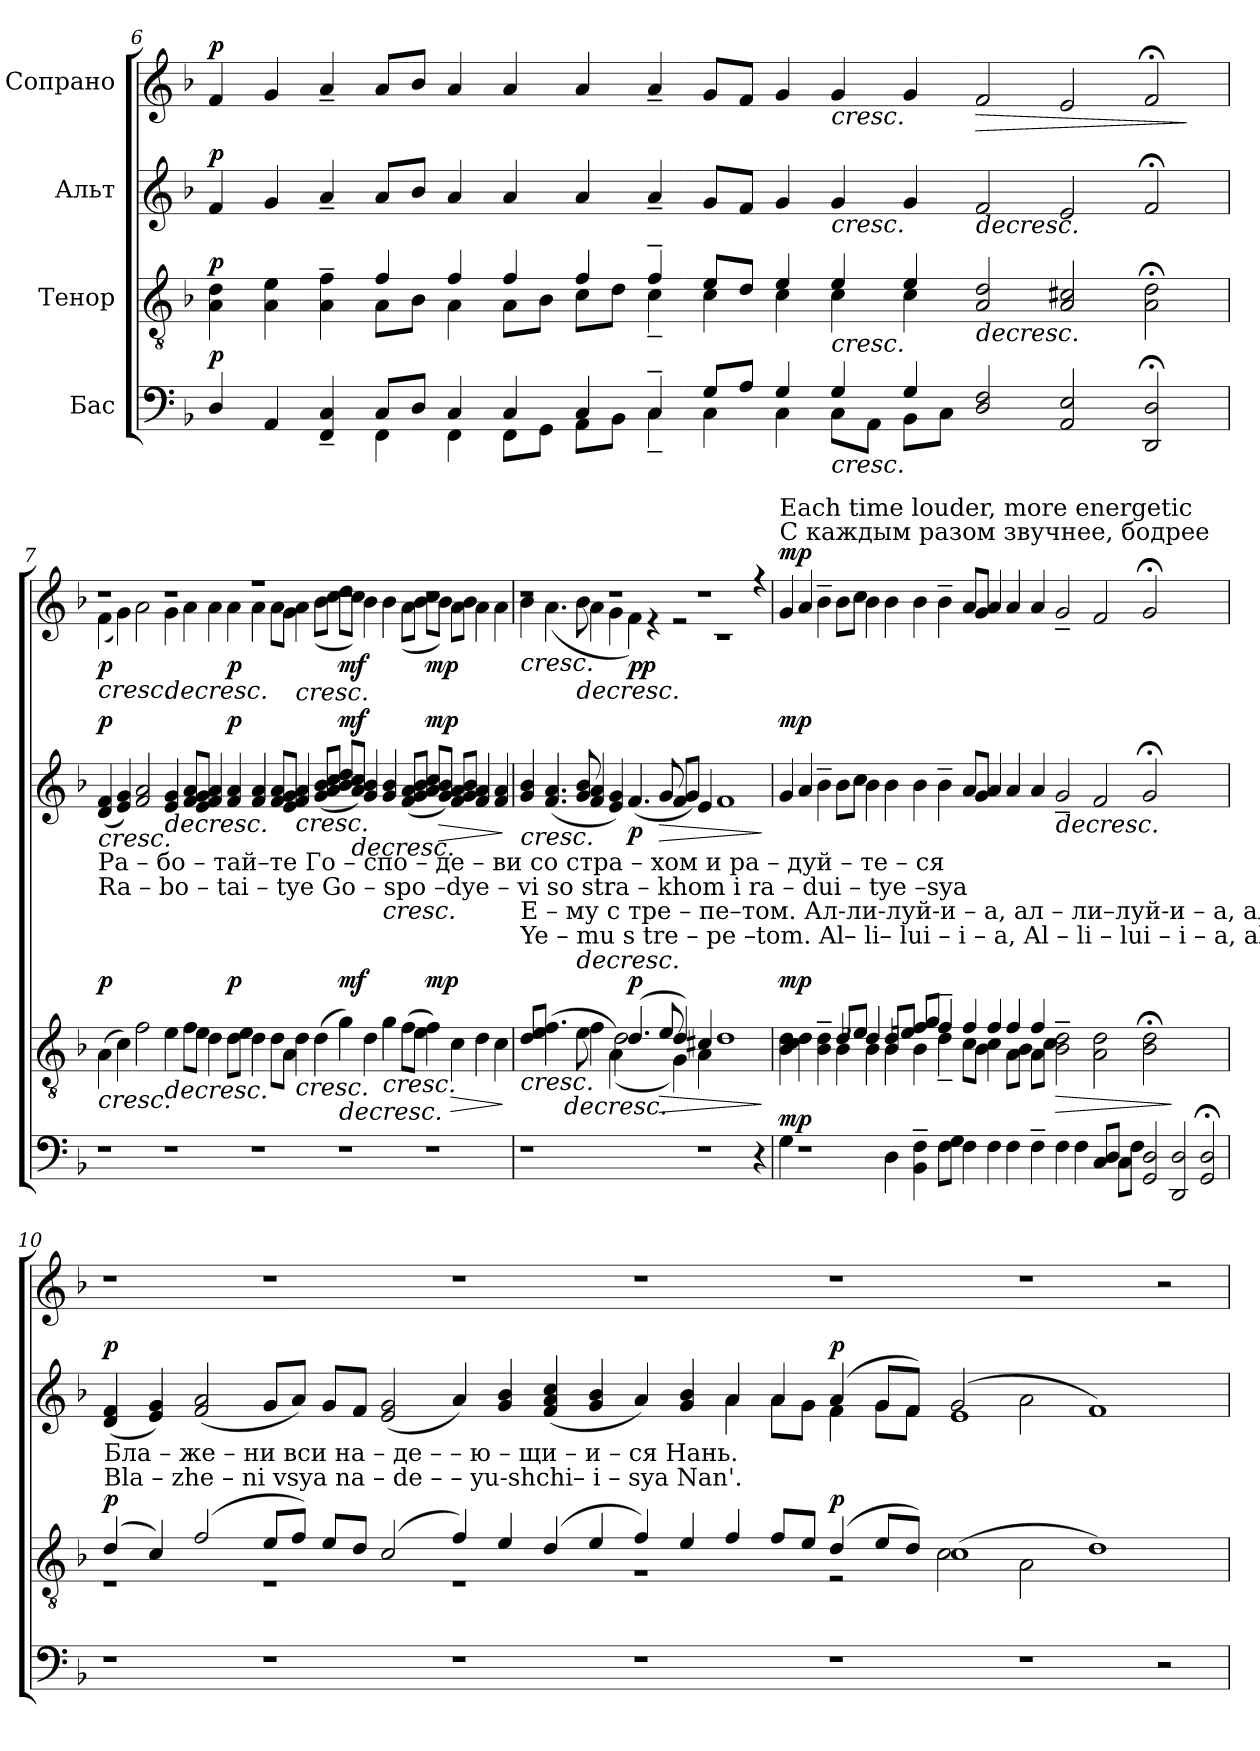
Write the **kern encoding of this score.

**kern	**dynam	**kern	**dynam	**kern	**dynam	**kern	**dynam
*part4	*part4	*part3	*part3	*part2	*part2	*part1	*part1
*staff4	*staff4	*staff3	*staff3	*staff2	*staff2	*staff1	*staff1
*I"Бас	*	*I"Тенор	*	*I"Альт	*	*I"Сопрано	*
*clefF4	*	*clefGv2	*	*clefG2	*	*clefG2	*
*k[b-]	*	*k[b-]	*	*k[b-]	*	*k[b-]	*
=6	=6	=6	=6	=6	=6	=6	=6
*^	*	*^	*	*	*	*	*
!	!	!LO:DY:a	!	!	!LO:DY:a	!	!LO:DY:a	!	!LO:DY:a
4D/	4ryy	p	4A\ 4d\	4ryy	p	4f/	p	4f/	p
4AA/	4ryy	.	4A\ 4e\	4ryy	.	4g/	.	4g/	.
4FF/~ 4C/~	4ryy	.	4A\~ 4f\~	4ryy	.	4a~/	.	4a~/	.
8C/L	4FF\	.	4f/	8A\L	.	8a/L	.	8a/L	.
8D/J	.	.	.	8B-\J	.	8b-/J	.	8b-/J	.
4C/	4FF\	.	4f/	4A\	.	4a/	.	4a/	.
4C/	8FF\L	.	4f/	8A\L	.	4a/	.	4a/	.
.	8GG\J	.	.	8B-\J	.	.	.	.	.
4C/	8AA\L	.	4f/	8c\L	.	4a/	.	4a/	.
.	8BB-\J	.	.	8d\J	.	.	.	.	.
4C~/	4C~\	.	4f~/	4c~\	.	4a~/	.	4a~/	.
8G/L	4C\	.	8e/L	4c\	.	8g/L	.	8g/L	.
8A/J	.	.	8d/J	.	.	8f/J	.	8f/J	.
4G/	4C\	.	4e/	4c\	.	4g/	.	4g/	.
!	!	!LO:HP:b	!	!	!LO:HP:b	!	!LO:HP:b	!	!LO:HP:b
4G/	8C\L	<	4e/	4c\	<	4g/	<	4g/	<
.	8AA\J	.	.	.	.	.	.	.	.
4G/	8BB-\L	.	4e/	4c\	.	4g/	.	4g/	.
.	8C\J	.	.	.	.	.	.	.	.
!	!	!	!	!	!LO:HP:b	!	!LO:HP:b	!	!LO:HP:b
2D/ 2F/	2ryy	.	2A/ 2d/	2ryy	>	2f/	>	2f/	>
2AA/ 2E/	1ryy	.	2A/ 2c#X/	1ryy	.	2e/	.	2e/	.
2DD/;< 2D/;<	.	.	2A\;< 2d\;<	.	.	2f;</	.	2f;</	.
*v	*v	*	*	*	*	*	*	*	*
*	*	*v	*v	*	*	*	*	*
.	.	.	.	.	.	.	[ ]
!!LO:PB:g=z
=7	=7	=7	=7	=7	=7	=7	=7
!	!	!	!	!LO:TX:b:t=Ра       –      бо    –   тай–те        Го  –  спо  – де –  ви       со      стра       –       хом    и        ра         –         дуй  – те –  ся	!	!	!
!	!	!	!	!LO:TX:b:t=Ra       –      bo    –    tai – tye      Go  –  spo  –dye – vi         so      stra        –      khom   i         ra         –          dui  – tye –sya	!	!	!
!	!	!	!LO:HP:b	!	!LO:HP:b	!	!LO:HP:b
*	*	*^	*	*	*	*^	*
!	!	!	!	!LO:DY:n=1:a	!	!LO:DY:n=1:a	!	!	!LO:DY:n=1:b
1r	.	(4A\	2ryy	< p	(4d/ 4f/	< p	1r	(>4f\	< p
.	.	4c\)	.	.	4e/ 4g/)	.	.	4g\)	.
.	.	2f\	2ryy	.	2f/ 2a/	.	.	2a\	.
!	!	!	!	!LO:HP:b	!	!LO:HP:b	!	!	!LO:HP:b
1r	.	4e\	2ryy	>	4e/ 4g/	>	1r	4g\	>
.	.	8f\L	.	.	8f/ 8a/L	.	.	4a\	.
.	.	8e\J	.	.	8e/ 8g/J	.	.	.	.
.	.	4d\	2ryy	.	4f/ 4a/	.	.	4a\	.
!	!	!	!	!LO:DY:n=2:a	!	!LO:DY:n=2:a	!	!	!LO:DY:n=2:b
.	.	8d\L	.	p	4f/ 4a/	p	.	4a\	p
.	.	8e\J	.	.	.	.	.	.	.
1r	.	4d\	2ryy	.	4f/ 4a/	.	1r	4a\	.
.	.	8d\L	.	.	8f/ 8a/L	.	.	8a\L	.
.	.	8A\J	.	.	8e/ 8g/J	.	.	8g\J	.
!	!	!	!	!LO:HP:b	!	!LO:HP:b	!	!	!LO:HP:b
.	.	4d\	2ryy	<	4f/ 4a/	<	.	4a\	<
.	.	(4d\	.	.	(8g/ 8b-/L	.	.	(>8b-\L	.
.	.	.	.	.	8a/ 8cc/J	.	.	8cc\J	.
!	!	!	!	!LO:HP:b	!	!	!	!	!
!	!	!	!	!LO:DY:n=3:a	!	!LO:DY:n=3:a	!	!	!LO:DY:n=3:b
1r	.	4g\)	2ryy	> mf	8b-/ 8dd/L	mf	1rdd	8dd\L	mf
!	!	!	!	!	!	!LO:HP:b	!	!	!
.	.	.	.	.	8a/ 8cc/J)	>	.	8cc\J)	.
.	.	4d\	.	.	4g/ 4b-/	.	.	4b-\	.
!	!	!	!	!LO:HP:b	!	!LO:HP:b	!	!	!
.	.	4g\	2ryy	<	4g/ 4b-/	<	.	4b-\	.
.	.	(8f\L	.	.	(8f/ 8a/L	.	.	(>8a\L	.
.	.	8e\J	.	.	8g/ 8b-/J	.	.	8b-\J	.
!	!	!	!	!LO:DY:n=4:a	!	!LO:DY:n=4:a	!	!	!LO:DY:n=4:b
1r	.	4f\)	2ryy	mp	8a/ 8cc/L	mp	1rdd	8cc\L	mp
!	!	!	!	!	!	!LO:HP:b	!	!	!
.	.	.	.	.	8g/ 8b-/J)	>	.	8b-\J)	.
!	!	!	!	!LO:HP:b	!	!	!	!	!
.	.	4c\	.	>	8f/ 8a/L	.	.	8a\L	.
.	.	.	.	.	8g/ 8b-/J	.	.	8b-\J	.
.	.	4d\	2ryy	.	4f/ 4a/	.	.	4a\	.
.	.	4c\	.	.	4f/ 4a/	.	.	4a\	.
*	*	*v	*v	*	*	*	*v	*v	*
.	.	.	[ ] [ ]	.	[ ] [ ]	.	[ ]
!!LO:LB:g=z
=8	=8	=8	=8	=8	=8	=8	=8
!	!	!	!	!LO:TX:b:t=Е   –   му                       с тре         –         пе–том.          Ал-ли-луй-и –  а,  ал    –  ли–луй-и  – а,  ал  – ли –луй–и – а.	!	!	!
!	!	!	!	!LO:TX:b:t=Ye  –   mu                       s  tre          –         pe –tom.          Al– li– lui – i  –  a,   Al    –   li  – lui – i   – a,   al  –  li   – lui  – i  – a.	!	!	!
!	!	!	!LO:HP:b	!	!LO:HP:b	!	!LO:HP:b
*	*	*^	*	*	*	*^	*
1r	.	8d/L	2ryy	<	4g/ 4b-/	<	1r	4b-\	<
.	.	8e/J	.	.	.	.	.	.	.
.	.	(>4.f\	.	.	(4.f/ 4.a/	.	.	(>4.a\	.
!	!	!	!	!LO:HP:b	!	!	!	!	!
.	.	.	2ryy	>	.	.	.	.	.
!	!	!	!	!	!	!LO:HP:b	!	!	!LO:HP:b
.	.	8e\	.	.	8g/ 8b-/	>	.	8b-\	>
.	.	4f\	.	.	4f/ 4a/	.	.	4a\	.
1ryy	.	4A\)	4ryy	.	4e/ 4g/)	.	1r	4g\	.
!	!	!	!	!LO:DY:a	!	!LO:DY:b	!	!	!LO:DY:b
.	.	(4.d/	(2d\	p	(4.f/	p	.	4f\)	pp
.	.	.	.	.	.	.	.	4r	.
!	!	!	!	!LO:HP:b	!	!LO:HP:b	!	!	!
.	.	8e/	.	>	8g/	>	.	.	.
.	.	4d/)	4G\)	.	8f/L	.	.	2r	.
.	.	.	.	.	8g/J)	.	.	.	.
1r	.	4c#X/	4A\	.	4e/	.	1r	.	.
.	.	1d	1ryy	.	1f	.	.	1r	.
4r	.	.	.	.	.	.	4r	.	.
*	*	*v	*v	*	*	*	*v	*v	*
.	.	.	[ ] [	.	[ ] [	.	[ [
=9	=9	=9	=9	=9	=9	=9	=9
*	*	*	*	*	*	*MM155	*
*	*	*^	*	*	*	*	*
!	!	!	!	!	!	!	!LO:TX:a:t=С каждым разом звучнее, бодрее	!
!	!	!	!	!	!	!	!LO:TX:a:t=Each time louder, more energetic	!
!	!LO:DY:a	!	!	!LO:DY:a	!	!LO:DY:a	!	!LO:DY:a
4G\	mp	4B-\ 4d\	4ryy	mp	4g/	mp	4g/	mp
1r	.	4c\ 4d\	4ryy	.	4a/	.	4a/	.
.	.	4B-\~ 4d\~	4ryy	.	4b-~\	.	4b-~\	.
.	.	8d/L	4B-\	.	8b-\L	.	8b-\L	.
.	.	8e-X/J	.	.	8cc\J	.	8cc\J	.
.	.	4d/	4B-\	.	4b-\	.	4b-\	.
4D\	.	8d/L	4B-\	.	4b-\	.	4b-\	.
.	.	8en/J	.	.	.	.	.	.
4BB-\~ 4F\~	.	8f/L	4B-\	.	4b-\	.	4b-\	.
.	.	8g/J	.	.	.	.	.	.
8F\L	.	4f~/	4d~\	.	4b-~\	.	4b-~\	.
8G\J	.	.	.	.	.	.	.	.
4F\	.	4f/	8c\L	.	8a/L	.	8a/L	.
.	.	.	8B-\J	.	8g/J	.	8g/J	.
4F\	.	4f/	4c\	.	4a/	.	4a/	.
4F\	.	4f/	8A\L	.	4a/	.	4a/	.
.	.	.	8B-\J	.	.	.	.	.
4F~\	.	4f/	8A\L	.	4a/	.	4a/	.
.	.	.	8c\J	.	.	.	.	.
!	!	!	!	!LO:HP:b	!	!LO:HP:b	!	!
4F\	.	2B-\~ 2d\~	2ryy	>	2g~/	>	2g~/	.
4F\	.	.	.	.	.	.	.	.
8C/L	.	2A\ 2d\	1ryy	.	2f/	.	2f/	.
8D/J	.	.	.	.	.	.	.	.
8C\L	.	.	.	.	.	.	.	.
8F\J	.	.	.	.	.	.	.	.
2GG/ 2D/	.	2B-\;< 2d\;<	.	.	2g;</	.	2g;</	.
2DD/ 2D/	.	1ryy	1ryy	]	1ryy	[	1ryy	]
2GG/;< 2D/;<	.	.	.	.	.	.	.	.
*	*	*v	*v	*	*	*	*	*
.	[	.	.	.	.	.	.
!!LO:LB:g=z
=10	=10	=10	=10	=10	=10	=10	=10
*	*	*^	*	*^	*	*	*
!	!	!	!	!	!LO:TX:b:t=Бла     –     же         –        ни       вси                на – де       –       –      ю – щи – и   –  ся                   Нань.	!	!	!	!
!	!	!	!	!	!LO:TX:b:t=Bla      –    zhe        –          ni        vsya               na – de       –       –     yu-shchi– i    – sya                  Nan'.	!	!	!	!
!	!	!	!	!LO:DY:a	!	!	!LO:DY:a	!	!
1r	.	(4d/	1r	p	(4d/ 4f/	2ryy	p	1r	.
.	.	4c/)	.	.	4e/ 4g/)	.	.	.	.
.	.	(2f/	.	.	(2f/ 2a/	2ryy	.	.	.
1r	.	8e/L	1r	.	8g/L	2ryy	.	1r	.
.	.	8f/J)	.	.	8a/J)	.	.	.	.
.	.	8e/L	.	.	8g/L	.	.	.	.
.	.	8d/J	.	.	8f/J	.	.	.	.
.	.	(2c/	.	.	(2e/ 2g/	2ryy	.	.	.
1r	.	4f/)	1r	.	4a/)	2ryy	.	1r	.
.	.	4e/	.	.	4g/ 4b-/	.	.	.	.
.	.	(4d/	.	.	(4f/ 4a/ 4cc/	2ryy	.	.	.
.	.	4e/	.	.	4g/ 4b-/	.	.	.	.
1r	.	4f/)	1r	.	4a/)	2ryy	.	1r	.
.	.	4e/	.	.	4g/ 4b-/	.	.	.	.
.	.	4f/	.	.	4a/	4a\	.	.	.
.	.	8f/L	.	.	4a/	8a\L	.	.	.
.	.	8e/J	.	.	.	8g\J	.	.	.
!	!	!	!	!LO:DY:a	!	!	!LO:DY:a	!	!
1r	.	(4d/	2r	p	(4a/	4f\	p	1r	.
.	.	8e/L	.	.	8g/L	8g\L	.	.	.
.	.	8d/J)	.	.	(8f/J)	8f\J	.	.	.
.	.	(1c	2c\	.	(2g/	1e	.	.	.
1r	.	.	2A\	.	2a\	.	.	1r	.
.	.	(1d)	2ryy	.	1f)	1ryy	.	.	.
2r	.	.	2ryy	.	.	.	.	2r	.
*	*	*v	*v	*	*	*	*	*	*
*	*	*	*	*v	*v	*	*	*
.	.	.	[ ] ] ]	.	] ] ] ]	.	.
=	=	=	=	=	=	=	=
*-	*-	*-	*-	*-	*-	*-	*-
